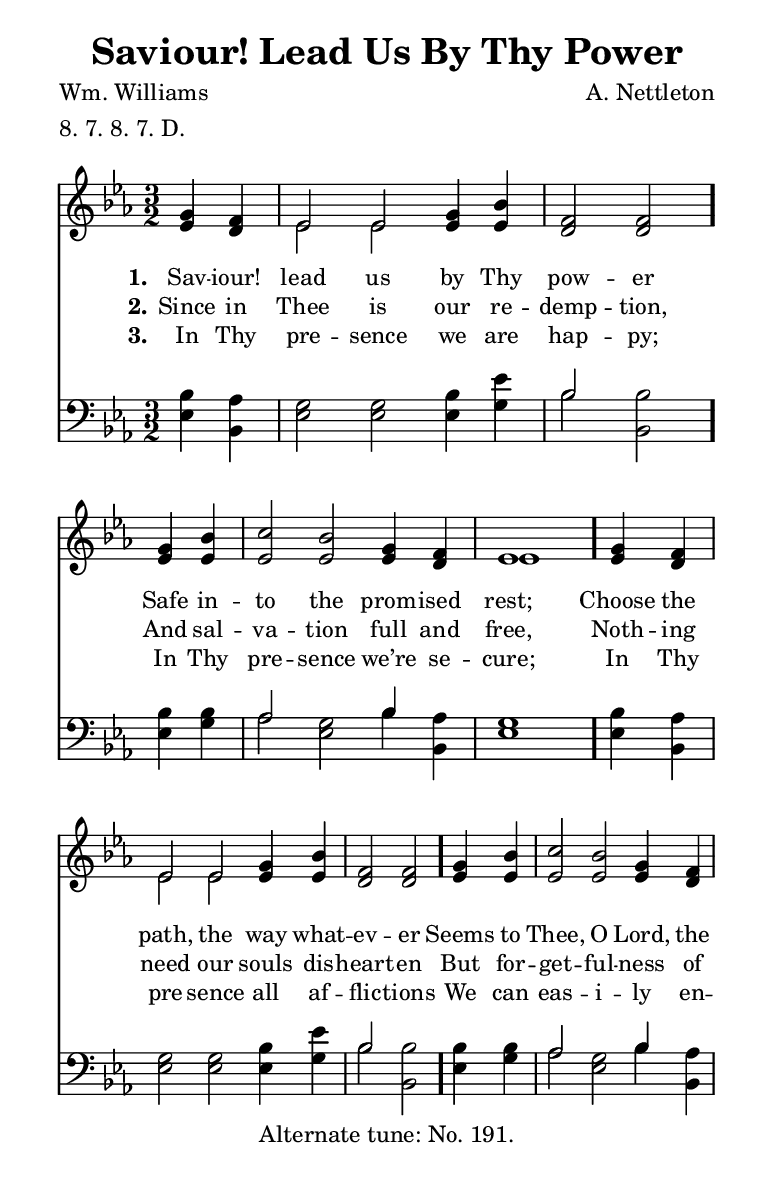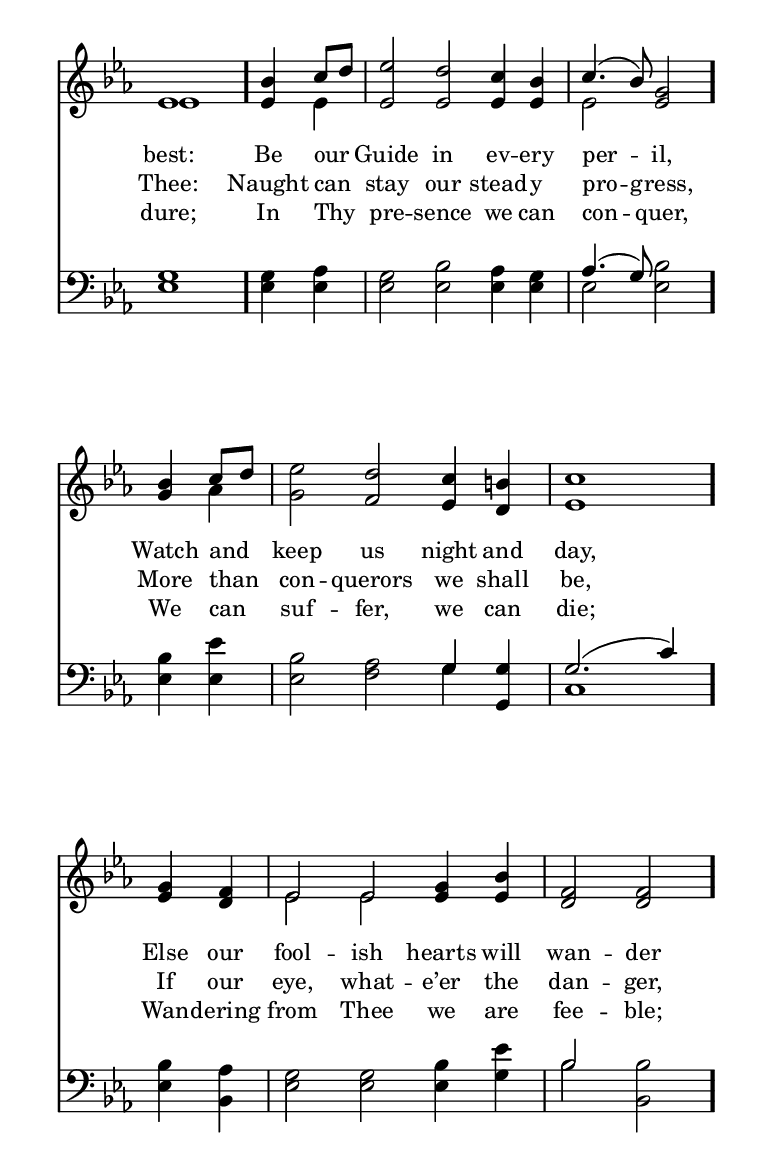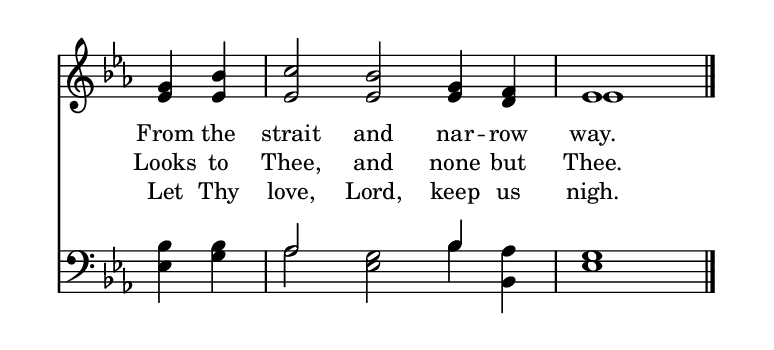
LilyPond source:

\include "common/global.ily"
\paper {
  \include "common/paper.ily"
  oddFooterMarkup = \markup { \fill-line { \on-the-fly \first-page "Alternate tune: No. 191." } }
}

\header{
  hymnnumber = "190"
  title = "Saviour! Lead Us By Thy Power"
  tunename = "Nettleton"
  meter = "8. 7. 8. 7. D."
  poet = "Wm. Williams"
  composer = "A. Nettleton"
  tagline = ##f
}

global = {
  \include "common/overrides.ily"
  \override Staff.TimeSignature.style = #'numbered
  \time 3/2
  \override Score.MetronomeMark.transparent = ##t % hide all fermata changes too
  \tempo 2=70
  \key ees \major
  \partial 2
  \autoBeamOff
}

notesSoprano = {
\global
\relative c'' {

  g4 f | ees2 ees g4 bes | f2 f
  g4 bes | c2 bes g4 f | ees1
  g4 f | ees2 ees g4 bes | f2 f
  g4 bes | c2 bes g4 f | ees1
  bes'4 c8[ d] | ees2 d c4 bes | c4.( bes8) g2
  bes4 c8[ d] | ees2 d c4 b | c1
  g4 f | ees2 ees g4 bes | f2 f
  g4 bes | c2 bes g4 f | ees1

  \bar "|."

}
}

notesAlto = {
\global
\relative e' {

  ees4 d | ees2 ees ees4 ees | d2 d
  ees4 ees | ees2 ees ees4 d | ees1
  ees4 d | ees2 ees ees4 ees | d2 d
  ees4 ees | ees2 ees ees4 d | ees1
  ees4 ees | ees2 ees ees4 ees | ees2 ees
  g4 aes | g2 f ees4 d | ees1
  ees4 d | ees2 ees ees4 ees | d2 d
  ees4 ees | ees2 ees ees4 d | ees1

}
}

notesTenor = {
\global
\relative a {

  bes4 aes | g2 g bes4 ees | bes2 bes
  bes4 bes | aes2 g bes4 aes | g1
  bes4 aes | g2 g bes4 ees | bes2 bes
  bes4 bes | aes2 g bes4 aes | g1
  g4 aes | g2 bes aes4 g | aes4.( g8) bes2
  bes4 ees | bes2 aes g4 g | g2.( c4)
  bes4 aes | g2 g bes4 ees | bes2 bes
  bes4 bes | aes2 g bes4 aes | g1

}
}

notesBass = {
\global
\relative f {

  ees4 bes | ees2 ees ees4 g | bes2 bes,
  ees4 g | aes2 ees bes'4 bes, | ees1
  ees4 bes | ees2 ees ees4 g | bes2 bes,
  ees4 g | aes2 ees bes'4 bes, | ees1
  ees4 ees | ees2 ees ees4 ees | ees2 ees
  ees4 ees | ees2 f g4 g, | c1
  ees4 bes | ees2 ees ees4 g | bes2 bes,
  ees4 g | aes2 ees bes'4 bes, | ees1

}
}

wordsA = \lyricmode {
\set stanza = "1."

Sav -- iour! lead us by Thy pow -- er \bar "."
Safe in -- to the prom -- ised rest; \bar "."
Choose the path, the way what -- ev -- er \bar "."
Seems to Thee, O Lord, the best: \bar "."
Be our Guide in ev -- ery per -- il, \bar "."
Watch and keep us night and day, \bar "."
Else our fool -- ish hearts will wan -- der \bar "."
From the strait and nar -- row way. \bar "."

}

wordsB = \lyricmode {
\set stanza = "2."

Since in Thee is our re -- demp -- tion,
And sal -- va -- tion full and free,
Noth -- ing need our souls dis -- heart -- en
But for -- get -- ful -- ness of Thee:
Naught can stay our stead -- y pro -- gress,
More than con -- querors we shall be,
If our eye, what -- e’er the dan -- ger,
Looks to Thee, and none but Thee.

}

wordsC = \lyricmode {
\set stanza = "3."

In Thy pre -- sence we are hap -- py;
In Thy pre -- sence we’re se -- cure;
In Thy pre -- sence all af -- flic -- tions
We can eas -- i -- ly en -- dure;
In Thy pre -- sence we can con -- quer,
We can suf -- fer, we can die;
Wan -- dering from Thee we are fee -- ble;
Let Thy love, Lord, keep us nigh.

}

\score {
  \context ChoirStaff <<
    \context Staff = upper <<
      \set Staff.autoBeaming = ##f
      \set ChoirStaff.systemStartDelimiter = #'SystemStartBar
      \set ChoirStaff.printPartCombineTexts = ##f
      \partcombine #'(2 . 9) \notesSoprano \notesAlto
      \context NullVoice = sopranos { \voiceOne << \notesSoprano >> }
      \context NullVoice = altos { \voiceTwo << \notesAlto >> }
      \context Lyrics = one   \lyricsto sopranos \wordsA
      \context Lyrics = two   \lyricsto sopranos \wordsB
      \context Lyrics = three \lyricsto sopranos \wordsC
    >>
    \context Staff = men <<
      \set Staff.autoBeaming = ##f
      \clef bass
      \set ChoirStaff.printPartCombineTexts = ##f
      \partcombine #'(2 . 9) \notesTenor \notesBass
      \context NullVoice = tenors { \voiceOne << \notesTenor >> }
      \context NullVoice = basses { \voiceTwo << \notesBass >> }
    >>
  >>
  \layout {
    \include "common/layout.ily"
  }
  \midi{
    \include "common/midi.ily"
  }
}

\version "2.19.49"  % necessary for upgrading to future LilyPond versions.

% vi:set et ts=2 sw=2 ai nocindent syntax=lilypond:
